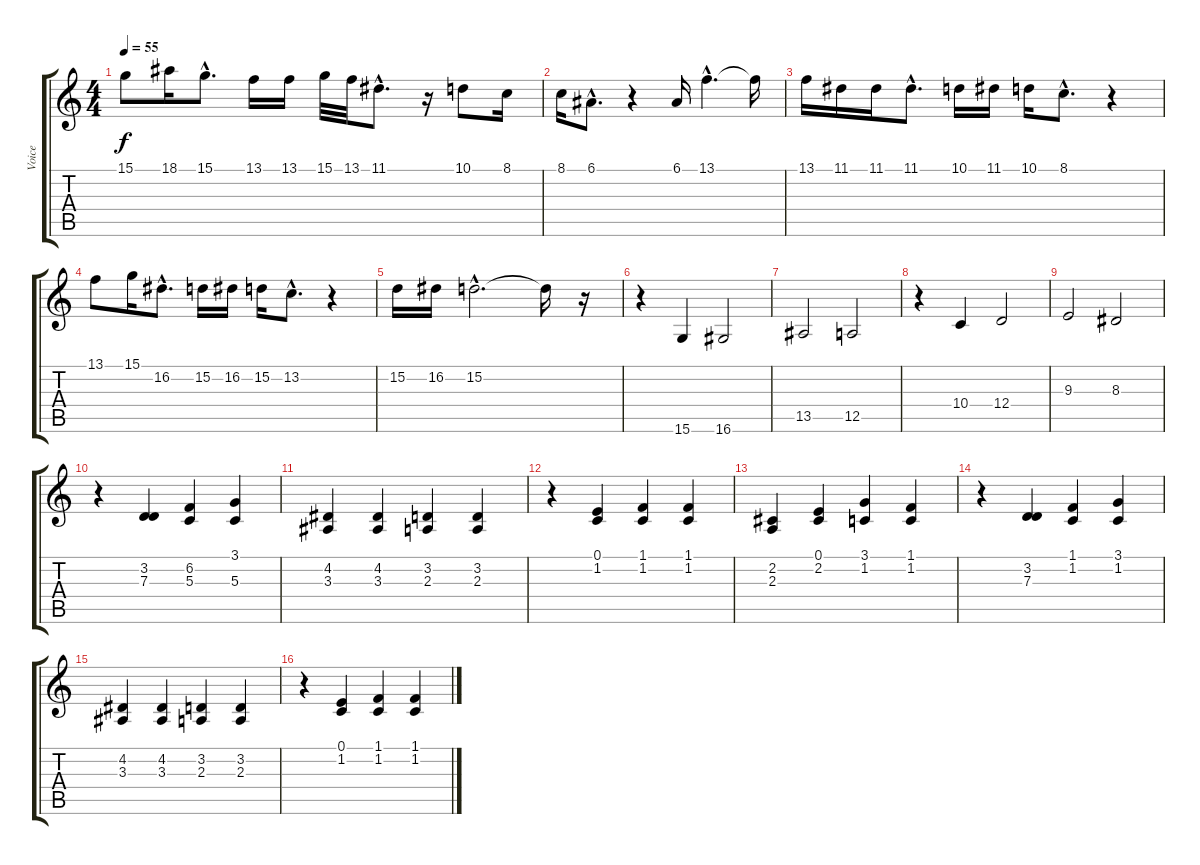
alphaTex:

\track ("Voice" "Voice") {instrument lead6voice}
\staff {score tabs}
\tuning (E4 B3 G3 D3 A2 E2) {hide}
\ts (4 4)
\tempo 55
\clef g2
\ks c
15.1.8{dy f} 18.1.16 15.1{hac}.8{d} 13.1.16 13.1.16 15.1.32 13.1.32 11.1{hac}.8{d} r.16 10.1.8 8.1.16 |
8.1.16 6.1{hac}.8{d} r.4 6.1.16 13.1{hac}.4{d} 13.1{t}.16 |
13.1.16 11.1.16 11.1.16 11.1{hac}.8{d} 10.1.16 11.1.16 10.1.16 8.1{hac}.8{d} r.4 |
13.1.8 15.1.16 16.2{hac}.8{d} 15.2.16 16.2.16 15.2.16 13.2{hac}.8{d} r.4 |
15.2.16 16.2.16 15.2{hac}.2{d} 15.2{t}.16 r.16 |
r.4 15.6.4 16.6.2 |
13.5.2 12.5.2 |
r.4 10.4.4 12.4.2 |
9.3.2 8.3.2 |
r.4 (3.2 7.3).4 (6.2 5.3).4 (3.1 5.3).4 |
(4.2 3.3).4 (4.2 3.3).4 (3.2 2.3).4 (3.2 2.3).4 |
r.4 (0.1 1.2).4 (1.1 1.2).4 (1.1 1.2).4 |
(2.2 2.3).4 (0.1 2.2).4 (3.1 1.2).4 (1.1 1.2).4 |
r.4 (3.2 7.3).4 (1.1 1.2).4 (3.1 1.2).4 |
(4.2 3.3).4 (4.2 3.3).4 (3.2 2.3).4 (3.2 2.3).4 |
r.4 (0.1 1.2).4 (1.1 1.2).4 (1.1 1.2).4
